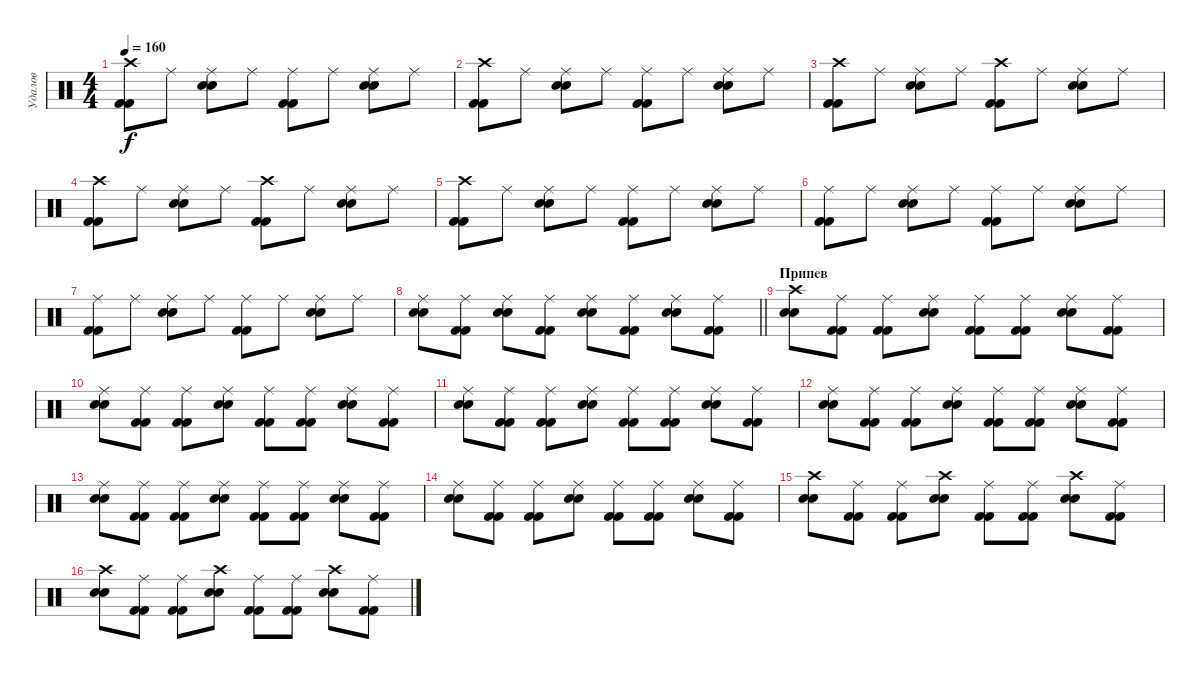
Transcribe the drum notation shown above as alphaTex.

\track ("Удалов" "Удалов") {instrument percussion}
\staff {score}
\articulation defaults
\ts (4 4)
\tempo 160
\clef neutral
\ks c
("Crash high (hit)" "Kick (hit) 2" "Kick (hit) 2").8{dy f} "Ride (middle)".8 ("Ride (middle)" "Electric Snare (hit)" "Electric Snare (hit)").8 "Ride (middle)".8 ("Ride (middle)" "Kick (hit) 2" "Kick (hit) 2").8 "Ride (middle)".8 ("Ride (middle)" "Electric Snare (hit)" "Electric Snare (hit)").8 "Ride (middle)".8 |
("Crash high (hit)" "Kick (hit) 2" "Kick (hit) 2").8 "Ride (middle)".8 ("Ride (middle)" "Electric Snare (hit)" "Electric Snare (hit)").8 "Ride (middle)".8 ("Ride (middle)" "Kick (hit) 2" "Kick (hit) 2").8 "Ride (middle)".8 ("Ride (middle)" "Electric Snare (hit)" "Electric Snare (hit)").8 "Ride (middle)".8 |
("Crash high (hit)" "Kick (hit) 2" "Kick (hit) 2").8 "Ride (middle)".8 ("Ride (middle)" "Electric Snare (hit)" "Electric Snare (hit)").8 "Ride (middle)".8 ("Crash high (hit)" "Kick (hit) 2" "Kick (hit) 2").8 "Ride (middle)".8 ("Ride (middle)" "Electric Snare (hit)" "Electric Snare (hit)").8 "Ride (middle)".8 |
("Crash high (hit)" "Kick (hit) 2" "Kick (hit) 2").8 "Ride (middle)".8 ("Ride (middle)" "Electric Snare (hit)" "Electric Snare (hit)").8 "Ride (middle)".8 ("Crash high (hit)" "Kick (hit) 2" "Kick (hit) 2").8 "Ride (middle)".8 ("Ride (middle)" "Electric Snare (hit)" "Electric Snare (hit)").8 "Ride (middle)".8 |
("Crash high (hit)" "Kick (hit) 2" "Kick (hit) 2").8 "Ride (middle)".8 ("Ride (middle)" "Electric Snare (hit)" "Electric Snare (hit)").8 "Ride (middle)".8 ("Ride (middle)" "Kick (hit) 2" "Kick (hit) 2").8 "Ride (middle)".8 ("Ride (middle)" "Electric Snare (hit)" "Electric Snare (hit)").8 "Ride (middle)".8 |
("Ride (middle)" "Kick (hit) 2" "Kick (hit) 2").8 "Ride (middle)".8 ("Ride (middle)" "Electric Snare (hit)" "Electric Snare (hit)").8 "Ride (middle)".8 ("Ride (middle)" "Kick (hit) 2" "Kick (hit) 2").8 "Ride (middle)".8 ("Ride (middle)" "Electric Snare (hit)" "Electric Snare (hit)").8 "Ride (middle)".8 |
("Ride (middle)" "Kick (hit) 2" "Kick (hit) 2").8 "Ride (middle)".8 ("Ride (middle)" "Electric Snare (hit)" "Electric Snare (hit)").8 "Ride (middle)".8 ("Ride (middle)" "Kick (hit) 2" "Kick (hit) 2").8 "Ride (middle)".8 ("Ride (middle)" "Electric Snare (hit)" "Electric Snare (hit)").8 "Ride (middle)".8 |
\barLineRight lightlight
("Ride (middle)" "Electric Snare (hit)" "Electric Snare (hit)").8 ("Ride (middle)" "Kick (hit) 2" "Kick (hit) 2").8 ("Ride (middle)" "Electric Snare (hit)" "Electric Snare (hit)").8 ("Ride (middle)" "Kick (hit) 2" "Kick (hit) 2").8 ("Ride (middle)" "Electric Snare (hit)" "Electric Snare (hit)").8 ("Ride (middle)" "Kick (hit) 2" "Kick (hit) 2").8 ("Ride (middle)" "Electric Snare (hit)" "Electric Snare (hit)").8 ("Ride (middle)" "Kick (hit) 2" "Kick (hit) 2").8 |
\section ("" "Припев")
("Crash high (hit)" "Electric Snare (hit)" "Electric Snare (hit)").8 ("Ride (middle)" "Kick (hit) 2" "Kick (hit) 2").8 ("Ride (middle)" "Kick (hit) 2" "Kick (hit) 2").8 ("Ride (middle)" "Electric Snare (hit)" "Electric Snare (hit)").8 ("Ride (middle)" "Kick (hit) 2" "Kick (hit) 2").8 ("Ride (middle)" "Kick (hit) 2" "Kick (hit) 2").8 ("Ride (middle)" "Electric Snare (hit)" "Electric Snare (hit)").8 ("Ride (middle)" "Kick (hit) 2" "Kick (hit) 2").8 |
("Ride (middle)" "Electric Snare (hit)" "Electric Snare (hit)").8 ("Ride (middle)" "Kick (hit) 2" "Kick (hit) 2").8 ("Ride (middle)" "Kick (hit) 2" "Kick (hit) 2").8 ("Ride (middle)" "Electric Snare (hit)" "Electric Snare (hit)").8 ("Ride (middle)" "Kick (hit) 2" "Kick (hit) 2").8 ("Ride (middle)" "Kick (hit) 2" "Kick (hit) 2").8 ("Ride (middle)" "Electric Snare (hit)" "Electric Snare (hit)").8 ("Ride (middle)" "Kick (hit) 2" "Kick (hit) 2").8 |
("Ride (middle)" "Electric Snare (hit)" "Electric Snare (hit)").8 ("Ride (middle)" "Kick (hit) 2" "Kick (hit) 2").8 ("Ride (middle)" "Kick (hit) 2" "Kick (hit) 2").8 ("Ride (middle)" "Electric Snare (hit)" "Electric Snare (hit)").8 ("Ride (middle)" "Kick (hit) 2" "Kick (hit) 2").8 ("Ride (middle)" "Kick (hit) 2" "Kick (hit) 2").8 ("Ride (middle)" "Electric Snare (hit)" "Electric Snare (hit)").8 ("Ride (middle)" "Kick (hit) 2" "Kick (hit) 2").8 |
("Ride (middle)" "Electric Snare (hit)" "Electric Snare (hit)").8 ("Ride (middle)" "Kick (hit) 2" "Kick (hit) 2").8 ("Ride (middle)" "Kick (hit) 2" "Kick (hit) 2").8 ("Ride (middle)" "Electric Snare (hit)" "Electric Snare (hit)").8 ("Ride (middle)" "Kick (hit) 2" "Kick (hit) 2").8 ("Ride (middle)" "Kick (hit) 2" "Kick (hit) 2").8 ("Ride (middle)" "Electric Snare (hit)" "Electric Snare (hit)").8 ("Ride (middle)" "Kick (hit) 2" "Kick (hit) 2").8 |
("Ride (middle)" "Electric Snare (hit)" "Electric Snare (hit)").8 ("Ride (middle)" "Kick (hit) 2" "Kick (hit) 2").8 ("Ride (middle)" "Kick (hit) 2" "Kick (hit) 2").8 ("Ride (middle)" "Electric Snare (hit)" "Electric Snare (hit)").8 ("Ride (middle)" "Kick (hit) 2" "Kick (hit) 2").8 ("Ride (middle)" "Kick (hit) 2" "Kick (hit) 2").8 ("Ride (middle)" "Electric Snare (hit)" "Electric Snare (hit)").8 ("Ride (middle)" "Kick (hit) 2" "Kick (hit) 2").8 |
("Ride (middle)" "Electric Snare (hit)" "Electric Snare (hit)").8 ("Ride (middle)" "Kick (hit) 2" "Kick (hit) 2").8 ("Ride (middle)" "Kick (hit) 2" "Kick (hit) 2").8 ("Ride (middle)" "Electric Snare (hit)" "Electric Snare (hit)").8 ("Ride (middle)" "Kick (hit) 2" "Kick (hit) 2").8 ("Ride (middle)" "Kick (hit) 2" "Kick (hit) 2").8 ("Ride (middle)" "Electric Snare (hit)" "Electric Snare (hit)").8 ("Ride (middle)" "Kick (hit) 2" "Kick (hit) 2").8 |
("Crash high (hit)" "Electric Snare (hit)" "Electric Snare (hit)").8 ("Ride (middle)" "Kick (hit) 2" "Kick (hit) 2").8 ("Ride (middle)" "Kick (hit) 2" "Kick (hit) 2").8 ("Crash high (hit)" "Electric Snare (hit)" "Electric Snare (hit)").8 ("Ride (middle)" "Kick (hit) 2" "Kick (hit) 2").8 ("Ride (middle)" "Kick (hit) 2" "Kick (hit) 2").8 ("Crash high (hit)" "Electric Snare (hit)" "Electric Snare (hit)").8 ("Ride (middle)" "Kick (hit) 2" "Kick (hit) 2").8 |
("Crash high (hit)" "Electric Snare (hit)" "Electric Snare (hit)").8 ("Ride (middle)" "Kick (hit) 2" "Kick (hit) 2").8 ("Ride (middle)" "Kick (hit) 2" "Kick (hit) 2").8 ("Crash high (hit)" "Electric Snare (hit)" "Electric Snare (hit)").8 ("Ride (middle)" "Kick (hit) 2" "Kick (hit) 2").8 ("Ride (middle)" "Kick (hit) 2" "Kick (hit) 2").8 ("Crash high (hit)" "Electric Snare (hit)" "Electric Snare (hit)").8 ("Ride (middle)" "Kick (hit) 2" "Kick (hit) 2").8
